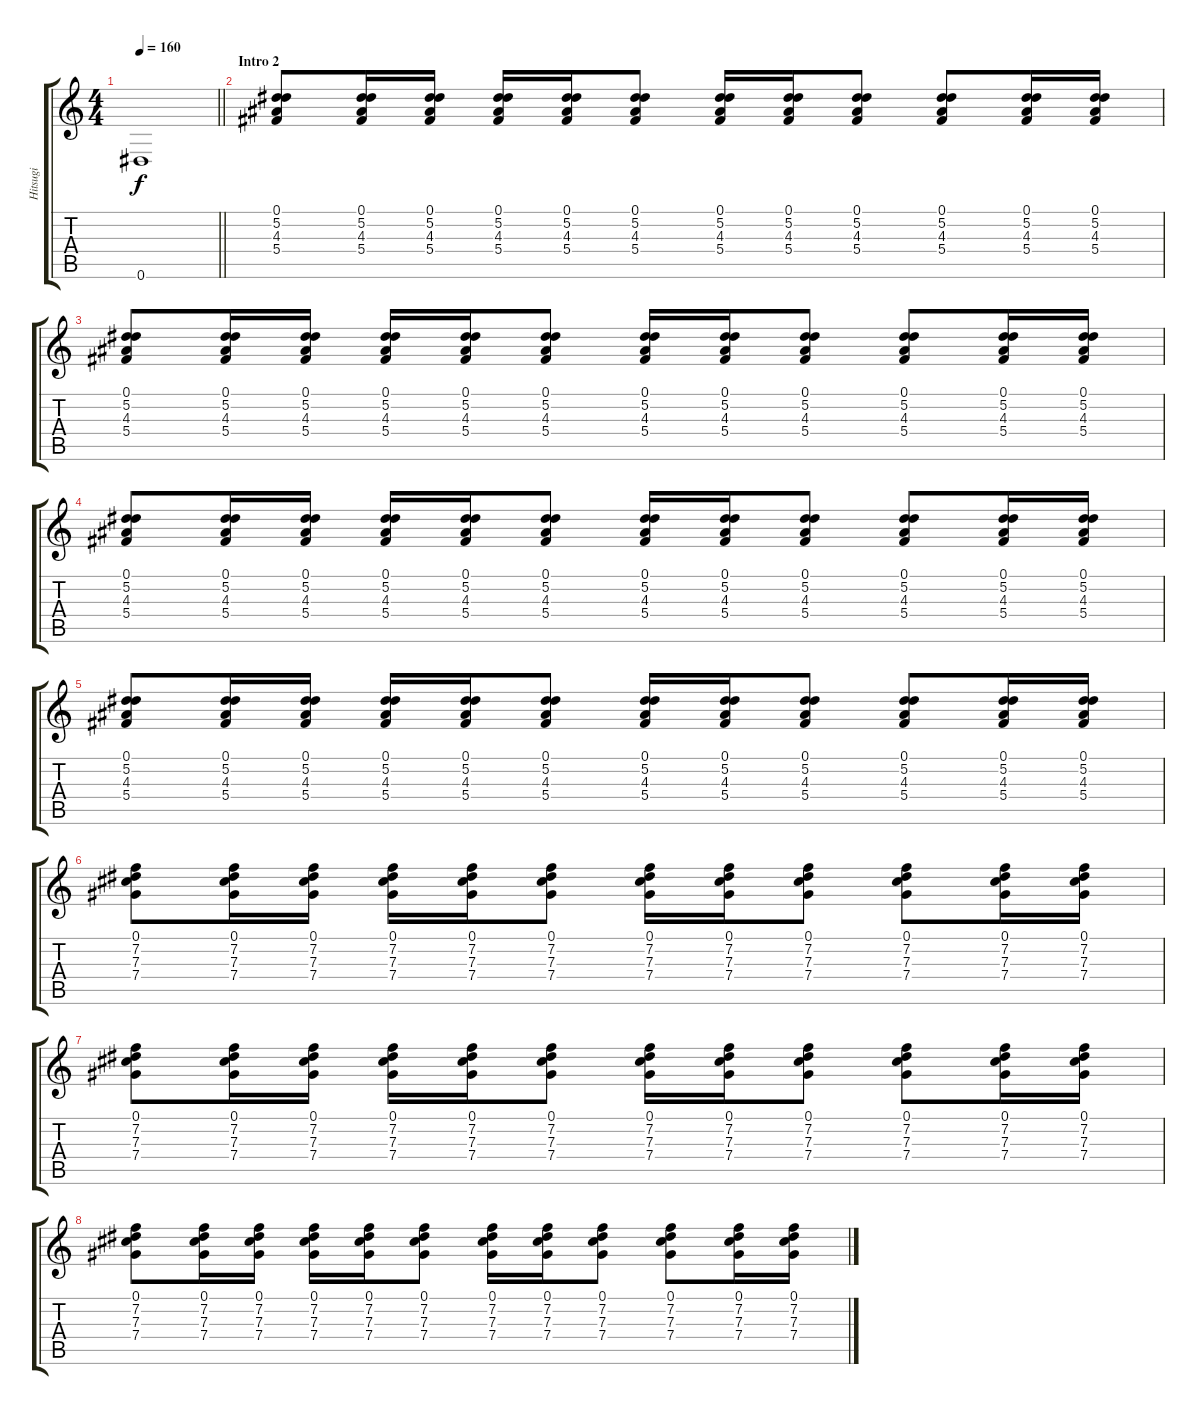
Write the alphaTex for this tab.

\track ("Hitsugi" "Hitsugi") {instrument overdrivenguitar}
\staff {score tabs}
\tuning (Eb4 Bb3 Gb3 Db3 Ab2 Eb2) {hide}
\ts (4 4)
\tempo 160
\clef g2
\barLineRight lightlight
\ks c
0.6{t}.1{dy f} |
\section ("" "Intro 2")
(0.1 5.2 4.3 5.4).8 (0.1 5.2 4.3 5.4).16 (0.1 5.2 4.3 5.4).16 (0.1 5.2 4.3 5.4).16 (0.1 5.2 4.3 5.4).16 (0.1 5.2 4.3 5.4).8 (0.1 5.2 4.3 5.4).16 (0.1 5.2 4.3 5.4).16 (0.1 5.2 4.3 5.4).8 (0.1 5.2 4.3 5.4).8 (0.1 5.2 4.3 5.4).16 (0.1 5.2 4.3 5.4).16 |
(0.1 5.2 4.3 5.4).8 (0.1 5.2 4.3 5.4).16 (0.1 5.2 4.3 5.4).16 (0.1 5.2 4.3 5.4).16 (0.1 5.2 4.3 5.4).16 (0.1 5.2 4.3 5.4).8 (0.1 5.2 4.3 5.4).16 (0.1 5.2 4.3 5.4).16 (0.1 5.2 4.3 5.4).8 (0.1 5.2 4.3 5.4).8 (0.1 5.2 4.3 5.4).16 (0.1 5.2 4.3 5.4).16 |
(0.1 5.2 4.3 5.4).8 (0.1 5.2 4.3 5.4).16 (0.1 5.2 4.3 5.4).16 (0.1 5.2 4.3 5.4).16 (0.1 5.2 4.3 5.4).16 (0.1 5.2 4.3 5.4).8 (0.1 5.2 4.3 5.4).16 (0.1 5.2 4.3 5.4).16 (0.1 5.2 4.3 5.4).8 (0.1 5.2 4.3 5.4).8 (0.1 5.2 4.3 5.4).16 (0.1 5.2 4.3 5.4).16 |
(0.1 5.2 4.3 5.4).8 (0.1 5.2 4.3 5.4).16 (0.1 5.2 4.3 5.4).16 (0.1 5.2 4.3 5.4).16 (0.1 5.2 4.3 5.4).16 (0.1 5.2 4.3 5.4).8 (0.1 5.2 4.3 5.4).16 (0.1 5.2 4.3 5.4).16 (0.1 5.2 4.3 5.4).8 (0.1 5.2 4.3 5.4).8 (0.1 5.2 4.3 5.4).16 (0.1 5.2 4.3 5.4).16 |
(0.1 7.2 7.3 7.4).8 (0.1 7.2 7.3 7.4).16 (0.1 7.2 7.3 7.4).16 (0.1 7.2 7.3 7.4).16 (0.1 7.2 7.3 7.4).16 (0.1 7.2 7.3 7.4).8 (0.1 7.2 7.3 7.4).16 (0.1 7.2 7.3 7.4).16 (0.1 7.2 7.3 7.4).8 (0.1 7.2 7.3 7.4).8 (0.1 7.2 7.3 7.4).16 (0.1 7.2 7.3 7.4).16 |
(0.1 7.2 7.3 7.4).8 (0.1 7.2 7.3 7.4).16 (0.1 7.2 7.3 7.4).16 (0.1 7.2 7.3 7.4).16 (0.1 7.2 7.3 7.4).16 (0.1 7.2 7.3 7.4).8 (0.1 7.2 7.3 7.4).16 (0.1 7.2 7.3 7.4).16 (0.1 7.2 7.3 7.4).8 (0.1 7.2 7.3 7.4).8 (0.1 7.2 7.3 7.4).16 (0.1 7.2 7.3 7.4).16 |
(0.1 7.2 7.3 7.4).8 (0.1 7.2 7.3 7.4).16 (0.1 7.2 7.3 7.4).16 (0.1 7.2 7.3 7.4).16 (0.1 7.2 7.3 7.4).16 (0.1 7.2 7.3 7.4).8 (0.1 7.2 7.3 7.4).16 (0.1 7.2 7.3 7.4).16 (0.1 7.2 7.3 7.4).8 (0.1 7.2 7.3 7.4).8 (0.1 7.2 7.3 7.4).16 (0.1 7.2 7.3 7.4).16
